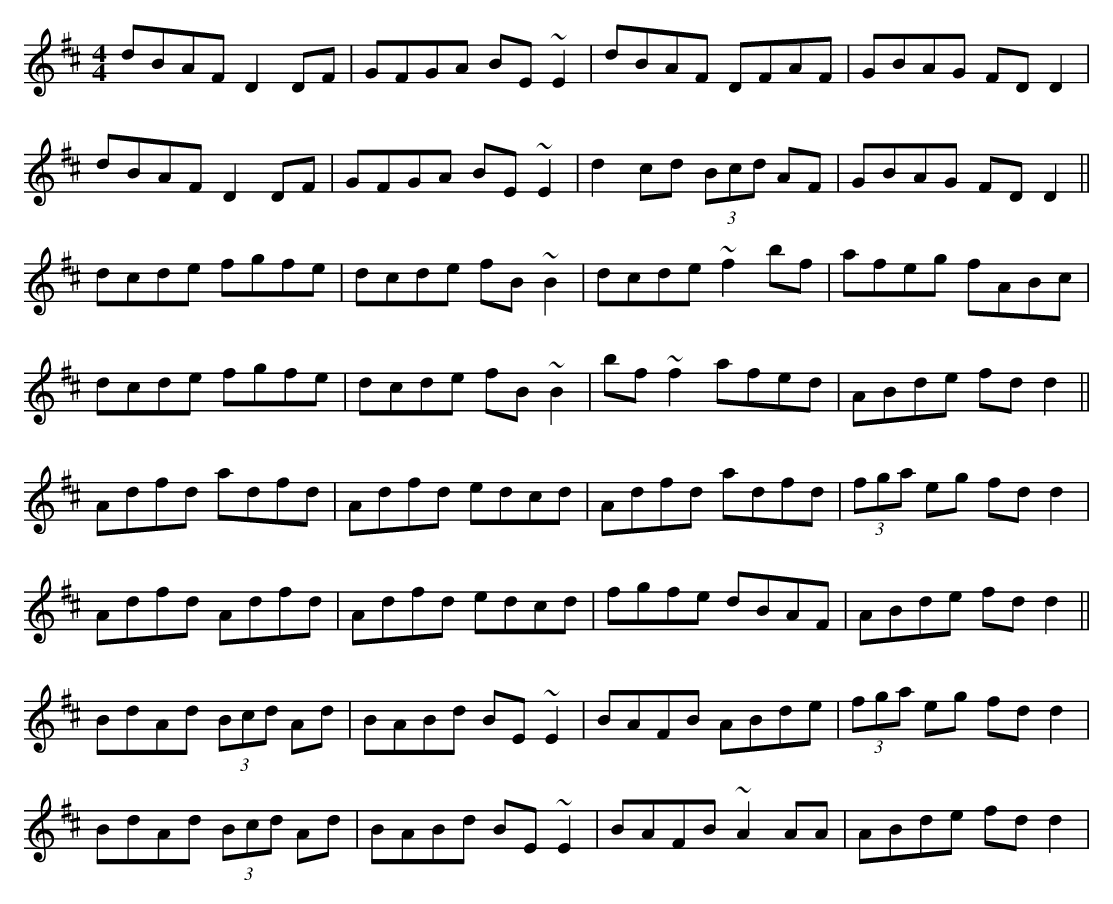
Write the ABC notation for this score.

X:1
M:4/4
K:D
dBAF D2DF|GFGA BE~E2|dBAF DFAF|GBAG FDD2|
dBAF D2DF|GFGA BE~E2|d2cd (3Bcd AF|GBAG FDD2||
dcde fgfe|dcde fB~B2|dcde ~f2bf|afeg fABc|
dcde fgfe|dcde fB~B2|bf ~f2 afed|ABde fdd2||
Adfd adfd|Adfd edcd|Adfd adfd|(3fga eg fdd2|
Adfd Adfd|Adfd edcd|fgfe dBAF|ABde fdd2||
BdAd (3Bcd Ad|BABd BE~E2|BAFB ABde|(3fga eg fdd2|
BdAd (3Bcd Ad|BABd BE~E2|BAFB ~A2AA|ABde fdd2|
